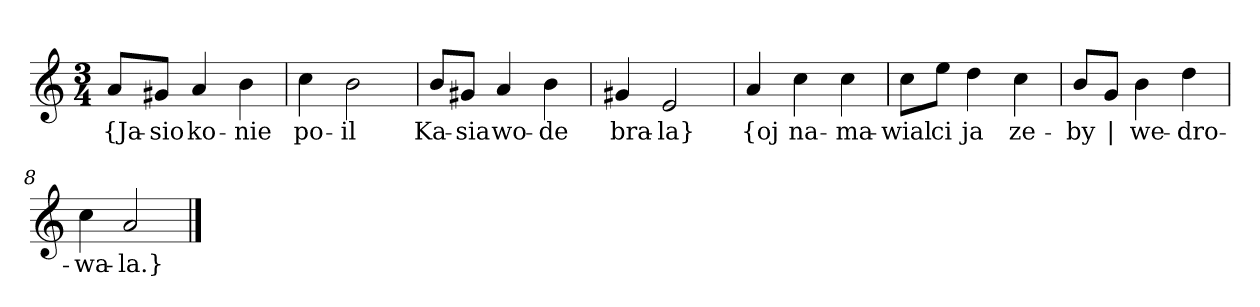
**kern	**text
*part1	*part1
*staff1	*staff1
*clefG2	*
*k[]	*
*a:	*
*M3/4	*
=	=
8a/L	{Ja-
8g#X/J	-sio
4a	ko-
4b	-nie
=2	=2
4cc	po-
2b	-il
=3	=3
8b/L	Ka-
8g#X/J	-sia
4a	wo-
4b	-de
=4	=4
4g#X	bra-
2e	-la}
=5y	=5y
4a	{oj
4cc	na-
4cc	-ma-
=6	=6
8cc\L	-wial
8ee\J	ci
4dd	ja
4cc	ze-
=7	=7
8b/L	-by
8g/J	|
4b	we-
4dd	-dro-
=8	=8
4cc	-wa-
2a	-la.}
==	==
*-	*-
